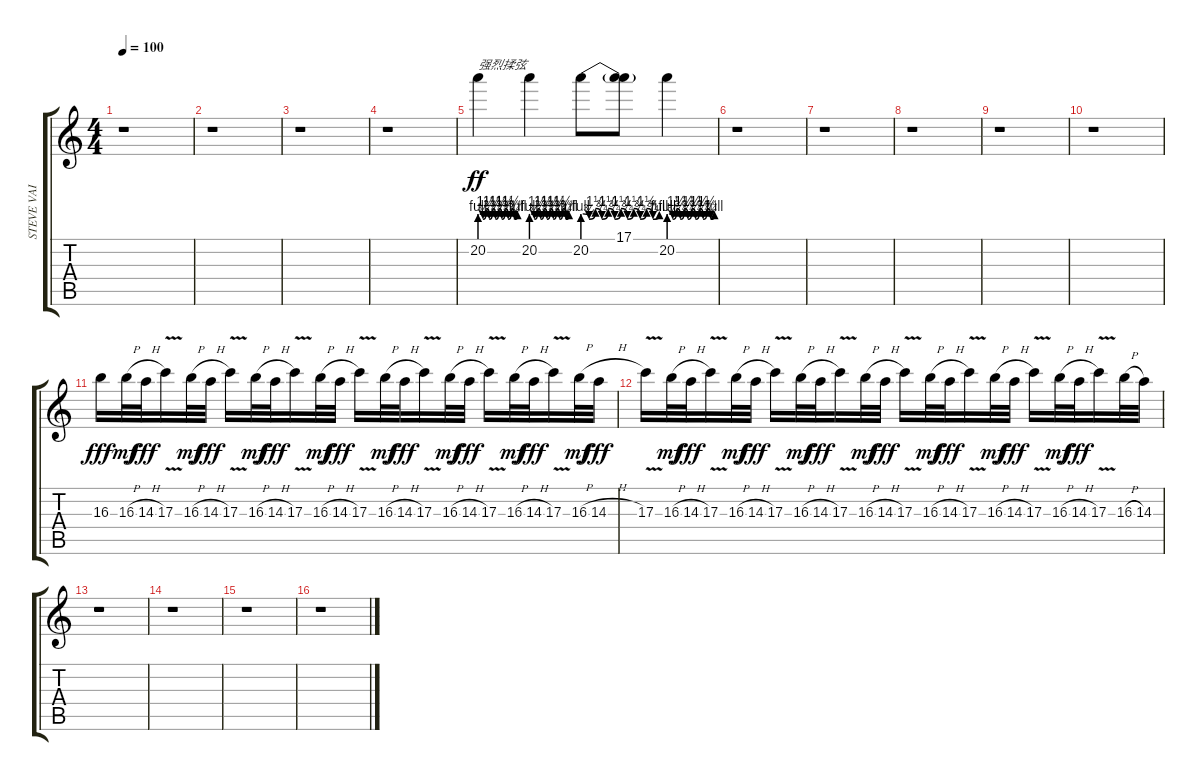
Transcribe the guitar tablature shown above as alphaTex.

\track ("STEVE VAI (DELAY)" "STEVE VAI ") {instrument overdrivenguitar}
\staff {score tabs}
\tuning (E4 B3 G3 D3 A2 E2) {hide}
\ts (4 4)
\tempo 100
\clef g2
\ks c
r.1{dy f} |
r.1 |
r.1 |
r.1 |
20.2{be (custom 0 4 5 3 10 5 15 3 20 5 25 3 30 5 35 3 40 5 45 3 50 5 55 3 60 4)}.4{txt "强烈揉弦" dy ff volume 16} 20.2{be (custom 0 4 5 3 10 5 15 3 20 5 25 3 30 5 35 3 40 5 45 3 50 5 55 3 60 4)}.4 20.2{be (custom 0 4 5 3 10 5 15 3 20 5 25 3 30 5 35 3 40 5 45 3 50 5 55 3 60 4)}.8 (17.1 20.2{t}).8 20.2{be (custom 0 4 5 3 10 5 15 3 20 5 25 3 30 5 35 3 40 5 45 3 50 5 55 3 60 4)}.4 |
r.1{volume 10} |
r.1 |
r.1 |
r.1 |
r.1 |
16.3.16{dy fff volume 16} 16.3{h}.32{dy mf} 14.3{h}.32{dy fff} 17.3{v}.16 16.3{h}.32{dy mf} 14.3{h}.32{dy fff} 17.3{v}.16 16.3{h}.32{dy mf} 14.3{h}.32{dy fff} 17.3{v}.16 16.3{h}.32{dy mf} 14.3{h}.32{dy fff} 17.3{v}.16 16.3{h}.32{dy mf} 14.3{h}.32{dy fff} 17.3{v}.16 16.3{h}.32{dy mf} 14.3{h}.32{dy fff} 17.3{v}.16 16.3{h}.32{dy mf} 14.3{h}.32{dy fff} 17.3{v}.16 16.3{h}.32{dy mf} 14.3{h}.32{dy fff} |
17.3{v}.16 16.3{h}.32{dy mf} 14.3{h}.32{dy fff} 17.3{v}.16 16.3{h}.32{dy mf} 14.3{h}.32{dy fff} 17.3{v}.16 16.3{h}.32{dy mf} 14.3{h}.32{dy fff} 17.3{v}.16 16.3{h}.32{dy mf} 14.3{h}.32{dy fff} 17.3{v}.16 16.3{h}.32{dy mf} 14.3{h}.32{dy fff} 17.3{v}.16 16.3{h}.32{dy mf} 14.3{h}.32{dy fff} 17.3{v}.16 16.3{h}.32{dy mf} 14.3{h}.32{dy fff} 17.3{v}.16 16.3{h}.32{volume 10} 14.3.32 |
r.1 |
r.1 |
r.1 |
r.1
